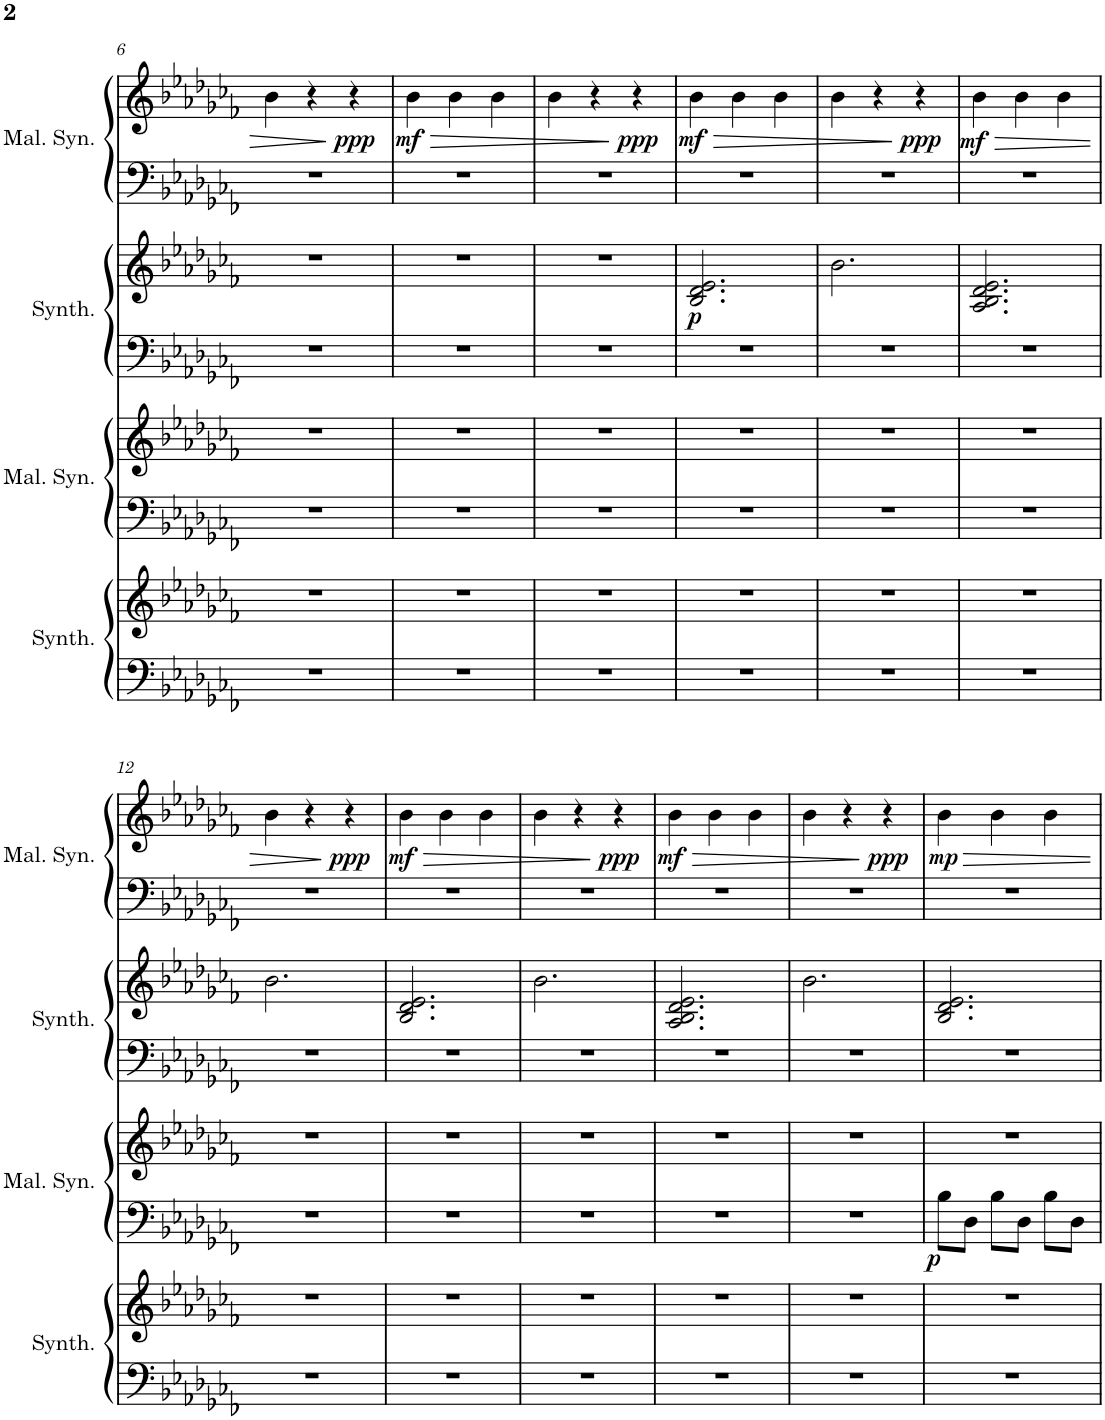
**kern	**kern	**kern	**kern	**dynam	**kern	**kern	**dynam	**kern	**kern	**dynam
*part4	*part4	*part3	*part3	*part3	*part2	*part2	*part2	*part1	*part1	*part1
*staff8	*staff7	*staff6	*staff5	*staff5/6	*staff4	*staff3	*staff3/4	*staff2	*staff1	*staff1/2
*I"Halo Synthesizer	*	*I"Mallet Synthesizer	*	*	*I"Rain Synthesizer	*	*	*I"Mallet Synthesizer	*	*
*I'Synth.	*	*I'Mal. Syn.	*	*	*I'Synth.	*	*	*I'Mal. Syn.	*	*
!!LO:PB:g=z
*clefF4	*clefG2	*clefF4	*clefG2	*	*clefF4	*clefG2	*	*clefF4	*clefG2	*
*k[b-e-a-d-g-c-f-]	*k[b-e-a-d-g-c-f-]	*k[b-e-a-d-g-c-f-]	*k[b-e-a-d-g-c-f-]	*	*k[b-e-a-d-g-c-f-]	*k[b-e-a-d-g-c-f-]	*	*k[b-e-a-d-g-c-f-]	*k[b-e-a-d-g-c-f-]	*
*M3/4	*M3/4	*M3/4	*M3/4	*	*M3/4	*M3/4	*	*M3/4	*M3/4	*
=6	=6	=6	=6	=6	=6	=6	=6	=6	=6	=6
2.r	2.r	2.r	2.r	.	2.r	2.r	.	2.r	4b-\	.
.	.	.	.	.	.	.	.	.	4r	.
!	!	!	!	!	!	!	!	!	!	!LO:DY:b
.	.	.	.	.	.	.	.	.	4r	ppp
=7	=7	=7	=7	=7	=7	=7	=7	=7	=7	=7
!	!	!	!	!	!	!	!	!	!	!LO:HP:b
!	!	!	!	!	!	!	!	!	!	!LO:DY:n=1:b
2.r	2.r	2.r	2.r	.	2.r	2.r	.	2.r	4b-\	> mf
.	.	.	.	.	.	.	.	.	4b-\	.
.	.	.	.	.	.	.	.	.	4b-\	.
=8	=8	=8	=8	=8	=8	=8	=8	=8	=8	=8
2.r	2.r	2.r	2.r	.	2.r	2.r	.	2.r	4b-\	.
.	.	.	.	.	.	.	.	.	4r	.
!	!	!	!	!	!	!	!	!	!	!LO:DY:n=1:b
.	.	.	.	.	.	.	.	.	4r	] ppp
=9	=9	=9	=9	=9	=9	=9	=9	=9	=9	=9
!	!	!	!	!	!	!	!LO:DY:b	!	!	!LO:HP:b
!	!	!	!	!	!	!	!	!	!	!LO:DY:n=1:b
2.r	2.r	2.r	2.r	.	2.r	2.B-/ 2.d-/ 2.e-/	p	2.r	4b-\	> mf
.	.	.	.	.	.	.	.	.	4b-\	.
.	.	.	.	.	.	.	.	.	4b-\	.
=10	=10	=10	=10	=10	=10	=10	=10	=10	=10	=10
2.r	2.r	2.r	2.r	.	2.r	2.b-\	.	2.r	4b-\	.
.	.	.	.	.	.	.	.	.	4r	.
!	!	!	!	!	!	!	!	!	!	!LO:DY:n=1:b
.	.	.	.	.	.	.	.	.	4r	] ppp
=11	=11	=11	=11	=11	=11	=11	=11	=11	=11	=11
!	!	!	!	!	!	!	!	!	!	!LO:HP:b
!	!	!	!	!	!	!	!	!	!	!LO:DY:n=1:b
2.r	2.r	2.r	2.r	.	2.r	2.A-/ 2.B-/ 2.d-/ 2.e-/	.	2.r	4b-\	> mf
.	.	.	.	.	.	.	.	.	4b-\	.
.	.	.	.	.	.	.	.	.	4b-\	.
!!LO:LB:g=z
=12	=12	=12	=12	=12	=12	=12	=12	=12	=12	=12
2.r	2.r	2.r	2.r	.	2.r	2.b-\	.	2.r	4b-\	.
.	.	.	.	.	.	.	.	.	4r	.
!	!	!	!	!	!	!	!	!	!	!LO:DY:n=1:b
.	.	.	.	.	.	.	.	.	4r	] ppp
=13	=13	=13	=13	=13	=13	=13	=13	=13	=13	=13
!	!	!	!	!	!	!	!	!	!	!LO:HP:b
!	!	!	!	!	!	!	!	!	!	!LO:DY:n=1:b
2.r	2.r	2.r	2.r	.	2.r	2.B-/ 2.d-/ 2.e-/	.	2.r	4b-\	> mf
.	.	.	.	.	.	.	.	.	4b-\	.
.	.	.	.	.	.	.	.	.	4b-\	.
=14	=14	=14	=14	=14	=14	=14	=14	=14	=14	=14
2.r	2.r	2.r	2.r	.	2.r	2.b-\	.	2.r	4b-\	.
.	.	.	.	.	.	.	.	.	4r	.
!	!	!	!	!	!	!	!	!	!	!LO:DY:n=1:b
.	.	.	.	.	.	.	.	.	4r	] ppp
=15	=15	=15	=15	=15	=15	=15	=15	=15	=15	=15
!	!	!	!	!	!	!	!	!	!	!LO:HP:b
!	!	!	!	!	!	!	!	!	!	!LO:DY:n=1:b
2.r	2.r	2.r	2.r	.	2.r	2.A-/ 2.B-/ 2.d-/ 2.e-/	.	2.r	4b-\	> mf
.	.	.	.	.	.	.	.	.	4b-\	.
.	.	.	.	.	.	.	.	.	4b-\	.
=16	=16	=16	=16	=16	=16	=16	=16	=16	=16	=16
2.r	2.r	2.r	2.r	.	2.r	2.b-\	.	2.r	4b-\	.
.	.	.	.	.	.	.	.	.	4r	.
!	!	!	!	!	!	!	!	!	!	!LO:DY:n=1:b
.	.	.	.	.	.	.	.	.	4r	] ppp
=17	=17	=17	=17	=17	=17	=17	=17	=17	=17	=17
!	!	!	!	!LO:DY:b=2	!	!	!	!	!	!LO:DY:b
2.r	2.r	8B-\L	2.r	p	2.r	2.B-/ 2.d-/ 2.e-/	.	2.r	4b-\	mp
.	.	8D-\J	.	.	.	.	.	.	.	.
.	.	8B-\L	.	.	.	.	.	.	4b-\	.
.	.	8D-\J	.	.	.	.	.	.	.	.
.	.	8B-\L	.	.	.	.	.	.	4b-\	.
.	.	8D-\J	.	.	.	.	.	.	.	.
=	=	=	=	=	=	=	=	=	=	=
*-	*-	*-	*-	*-	*-	*-	*-	*-	*-	*-
